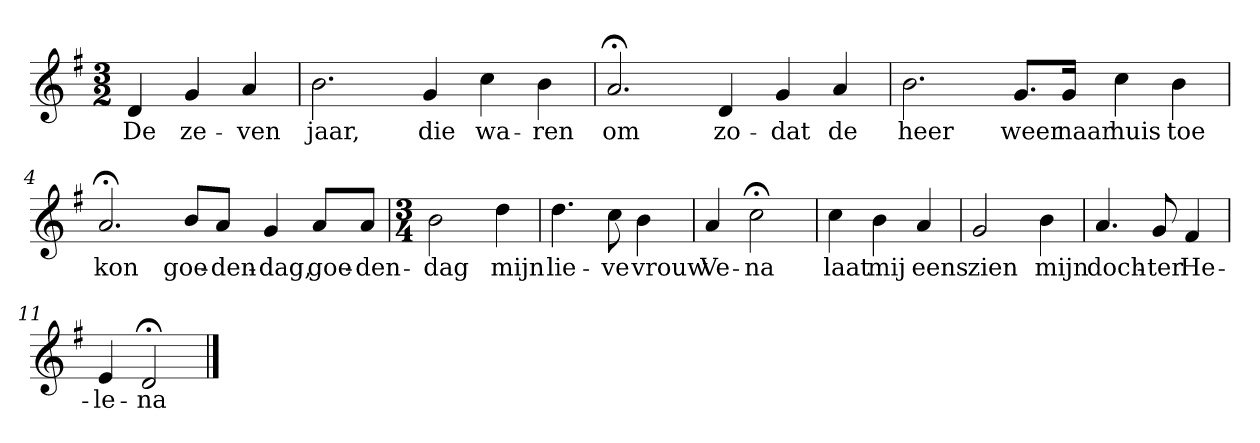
**kern	**text
*part1	*part1
*staff1	*staff1
*k[f#]	*
*G:	*
*M3/2	*
*MM120	*
=	=
4d	De
4g	ze-
4a	-ven
=1	=1
2.b	jaar,
4g	die
4cc	wa-
4b	-ren
=2	=2
2.a;<	om
4d	zo-
4g	-dat
4a	de
=3	=3
2.b	heer
8.gL	weer
16gJk	naar
4cc	huis
4b	toe
=4	=4
2.a;<	kon
8bL	goe-
8aJ	-den-
4g	-dag,
8aL	goe-
8aJ	-den-
=5	=5
*M3/4	*
2b	-dag
4dd	mijn
=6	=6
4.dd	lie-
8cc	-ve
4b	vrouw
=7	=7
4a	Ve-
2cc;<	-na
=8	=8
4cc	laat
4b	mij
4a	eens
=9	=9
2g	zien
4b	mijn
=10	=10
4.a	doch-
8g	-ter
4f#	He-
=11	=11
4e	-le-
2d;<	-na
==	==
*-	*-
